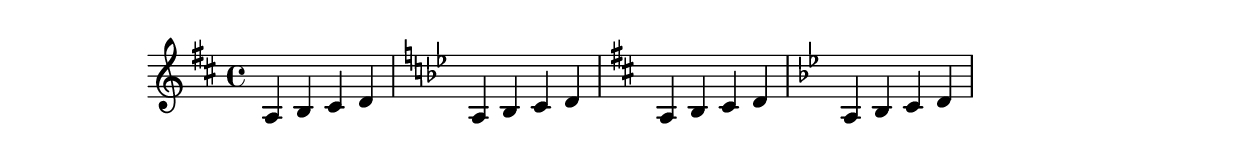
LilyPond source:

%% DO NOT EDIT this file manually; it is automatically
%% generated from LSR http://lsr.dsi.unimi.it
%% Make any changes in LSR itself, or in Documentation/snippets/new/ ,
%% and then run scripts/auxiliar/makelsr.py
%%
%% This file is in the public domain.
\version "2.16.0"

\header {
  lsrtags = "automatic-notation, pitches"

  texidoc = "
When the key signature changes, natural signs are automatically printed
to cancel any accidentals from previous key signatures.  This may be
prevented by setting to @code{f} the @code{printKeyCancellation}
property in the @code{Staff} context.

"
  doctitle = "Preventing natural signs from being printed when the key signature changes"
} % begin verbatim


\relative c' {
  \key d \major
  a4 b cis d
  \key g \minor
  a4 bes c d
  \set Staff.printKeyCancellation = ##f
  \key d \major
  a4 b cis d
  \key g \minor
  a4 bes c d
}
